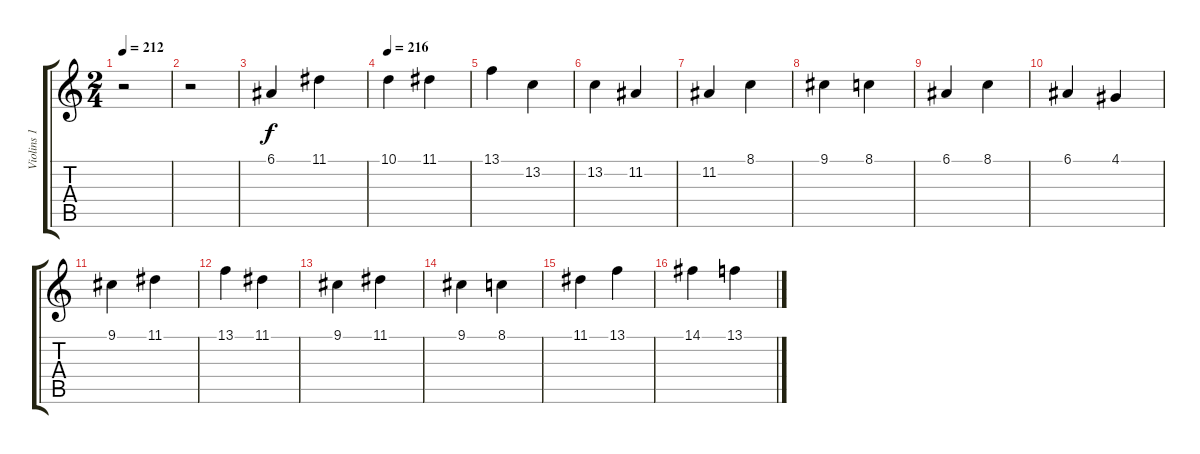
\track ("Violins 1" "Violins 1") {instrument stringensemble1}
\staff {score tabs}
\tuning (E4 B3 G3 D3 A2 E2) {hide}
\ts (2 4)
\tempo 212
\clef g2
\ks c
r.2{dy f} |
r.2 |
6.1.4 11.1.4 |
\tempo 216
10.1.4 11.1.4 |
13.1.4 13.2.4 |
13.2.4 11.2.4 |
11.2.4 8.1.4 |
9.1.4 8.1.4 |
6.1.4 8.1.4 |
6.1.4 4.1.4 |
9.1.4 11.1.4 |
13.1.4 11.1.4 |
9.1.4 11.1.4 |
9.1.4 8.1.4 |
11.1.4 13.1.4 |
14.1.4 13.1.4
